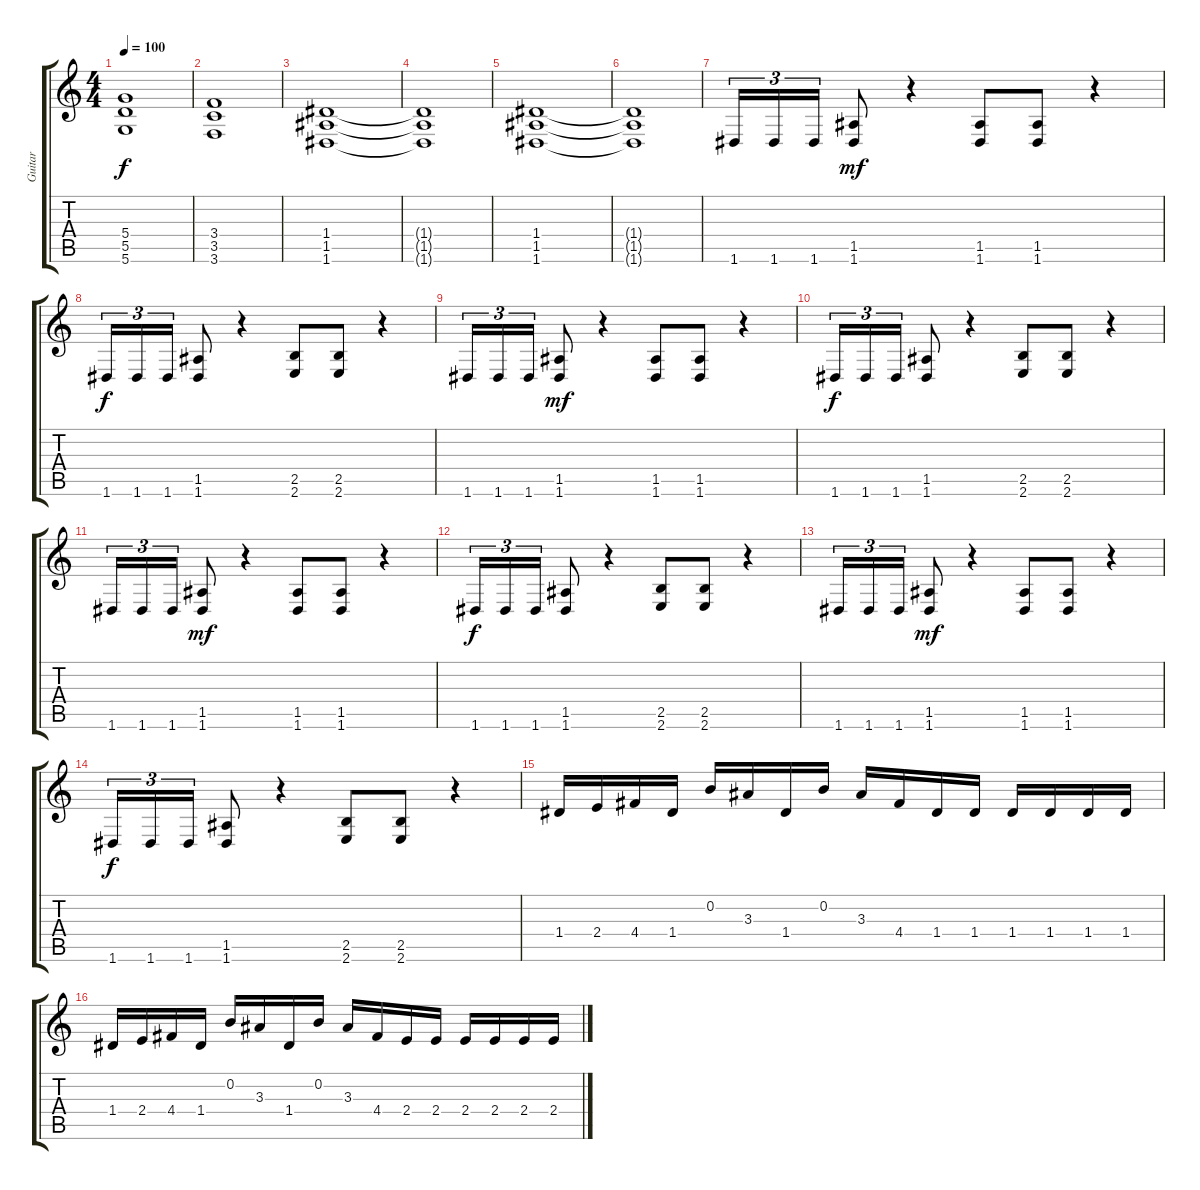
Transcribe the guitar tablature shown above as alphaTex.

\track ("Guitar" "Guitar") {instrument distortionguitar}
\staff {score tabs}
\tuning (E4 B3 G3 D3 A2 D2) {hide}
\ts (4 4)
\tempo 100
\clef g2
\ks c
(5.4 5.5 5.6).1{dy f volume 15} |
(3.4 3.5 3.6).1 |
(1.4 1.5 1.6).1 |
(1.4{t} 1.5{t} 1.6{t}).1 |
(1.4 1.5 1.6).1 |
(1.4{t} 1.5{t} 1.6{t}).1 |
1.6.16{tu (3 2)} 1.6.16{tu (3 2)} 1.6.16{tu (3 2)} (1.5 1.6).8{dy mf} r.4 (1.5 1.6).8 (1.5 1.6).8 r.4 |
1.6.16{tu (3 2) dy f} 1.6.16{tu (3 2)} 1.6.16{tu (3 2)} (1.5 1.6).8 r.4 (2.5 2.6).8 (2.5 2.6).8 r.4 |
1.6.16{tu (3 2)} 1.6.16{tu (3 2)} 1.6.16{tu (3 2)} (1.5 1.6).8{dy mf} r.4 (1.5 1.6).8 (1.5 1.6).8 r.4 |
1.6.16{tu (3 2) dy f} 1.6.16{tu (3 2)} 1.6.16{tu (3 2)} (1.5 1.6).8 r.4 (2.5 2.6).8 (2.5 2.6).8 r.4 |
1.6.16{tu (3 2)} 1.6.16{tu (3 2)} 1.6.16{tu (3 2)} (1.5 1.6).8{dy mf} r.4 (1.5 1.6).8 (1.5 1.6).8 r.4 |
1.6.16{tu (3 2) dy f} 1.6.16{tu (3 2)} 1.6.16{tu (3 2)} (1.5 1.6).8 r.4 (2.5 2.6).8 (2.5 2.6).8 r.4 |
1.6.16{tu (3 2)} 1.6.16{tu (3 2)} 1.6.16{tu (3 2)} (1.5 1.6).8{dy mf} r.4 (1.5 1.6).8 (1.5 1.6).8 r.4 |
1.6.16{tu (3 2) dy f} 1.6.16{tu (3 2)} 1.6.16{tu (3 2)} (1.5 1.6).8 r.4 (2.5 2.6).8 (2.5 2.6).8 r.4 |
1.4.16 2.4.16 4.4.16 1.4.16 0.2.16 3.3.16 1.4.16 0.2.16 3.3.16 4.4.16 1.4.16 1.4.16 1.4.16 1.4.16 1.4.16 1.4.16 |
1.4.16 2.4.16 4.4.16 1.4.16 0.2.16 3.3.16 1.4.16 0.2.16 3.3.16 4.4.16 2.4.16 2.4.16 2.4.16 2.4.16 2.4.16 2.4.16
